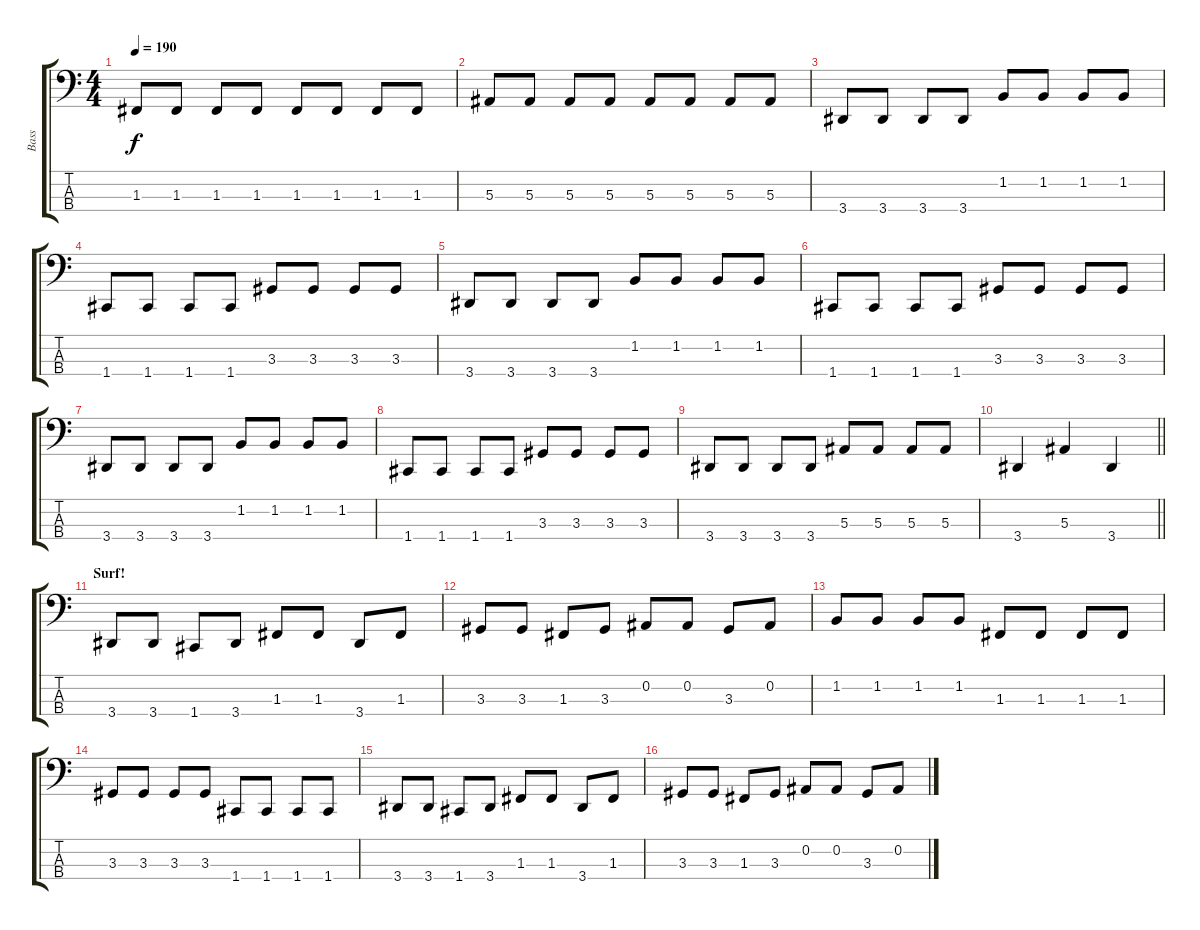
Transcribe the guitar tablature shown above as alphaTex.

\track ("Bass" "Bass") {instrument electricbasspick}
\staff {score tabs}
\tuning (Eb2 Bb1 F1 C1) {hide}
\ts (4 4)
\tempo 190
\clef f4
\ks c
1.3.8{dy f} 1.3.8 1.3.8 1.3.8 1.3.8 1.3.8 1.3.8 1.3.8 |
5.3.8 5.3.8 5.3.8 5.3.8 5.3.8 5.3.8 5.3.8 5.3.8 |
3.4.8 3.4.8 3.4.8 3.4.8 1.2.8 1.2.8 1.2.8 1.2.8 |
1.4.8 1.4.8 1.4.8 1.4.8 3.3.8 3.3.8 3.3.8 3.3.8 |
3.4.8 3.4.8 3.4.8 3.4.8 1.2.8 1.2.8 1.2.8 1.2.8 |
1.4.8 1.4.8 1.4.8 1.4.8 3.3.8 3.3.8 3.3.8 3.3.8 |
3.4.8 3.4.8 3.4.8 3.4.8 1.2.8 1.2.8 1.2.8 1.2.8 |
1.4.8 1.4.8 1.4.8 1.4.8 3.3.8 3.3.8 3.3.8 3.3.8 |
3.4.8 3.4.8 3.4.8 3.4.8 5.3.8 5.3.8 5.3.8 5.3.8 |
\barLineRight lightlight
3.4.4 5.3.4 3.4.4 |
\section ("" "Surf!")
3.4.8 3.4.8 1.4.8 3.4.8 1.3.8 1.3.8 3.4.8 1.3.8 |
3.3.8 3.3.8 1.3.8 3.3.8 0.2.8 0.2.8 3.3.8 0.2.8 |
1.2.8 1.2.8 1.2.8 1.2.8 1.3.8 1.3.8 1.3.8 1.3.8 |
3.3.8 3.3.8 3.3.8 3.3.8 1.4.8 1.4.8 1.4.8 1.4.8 |
3.4.8 3.4.8 1.4.8 3.4.8 1.3.8 1.3.8 3.4.8 1.3.8 |
3.3.8 3.3.8 1.3.8 3.3.8 0.2.8 0.2.8 3.3.8 0.2.8
